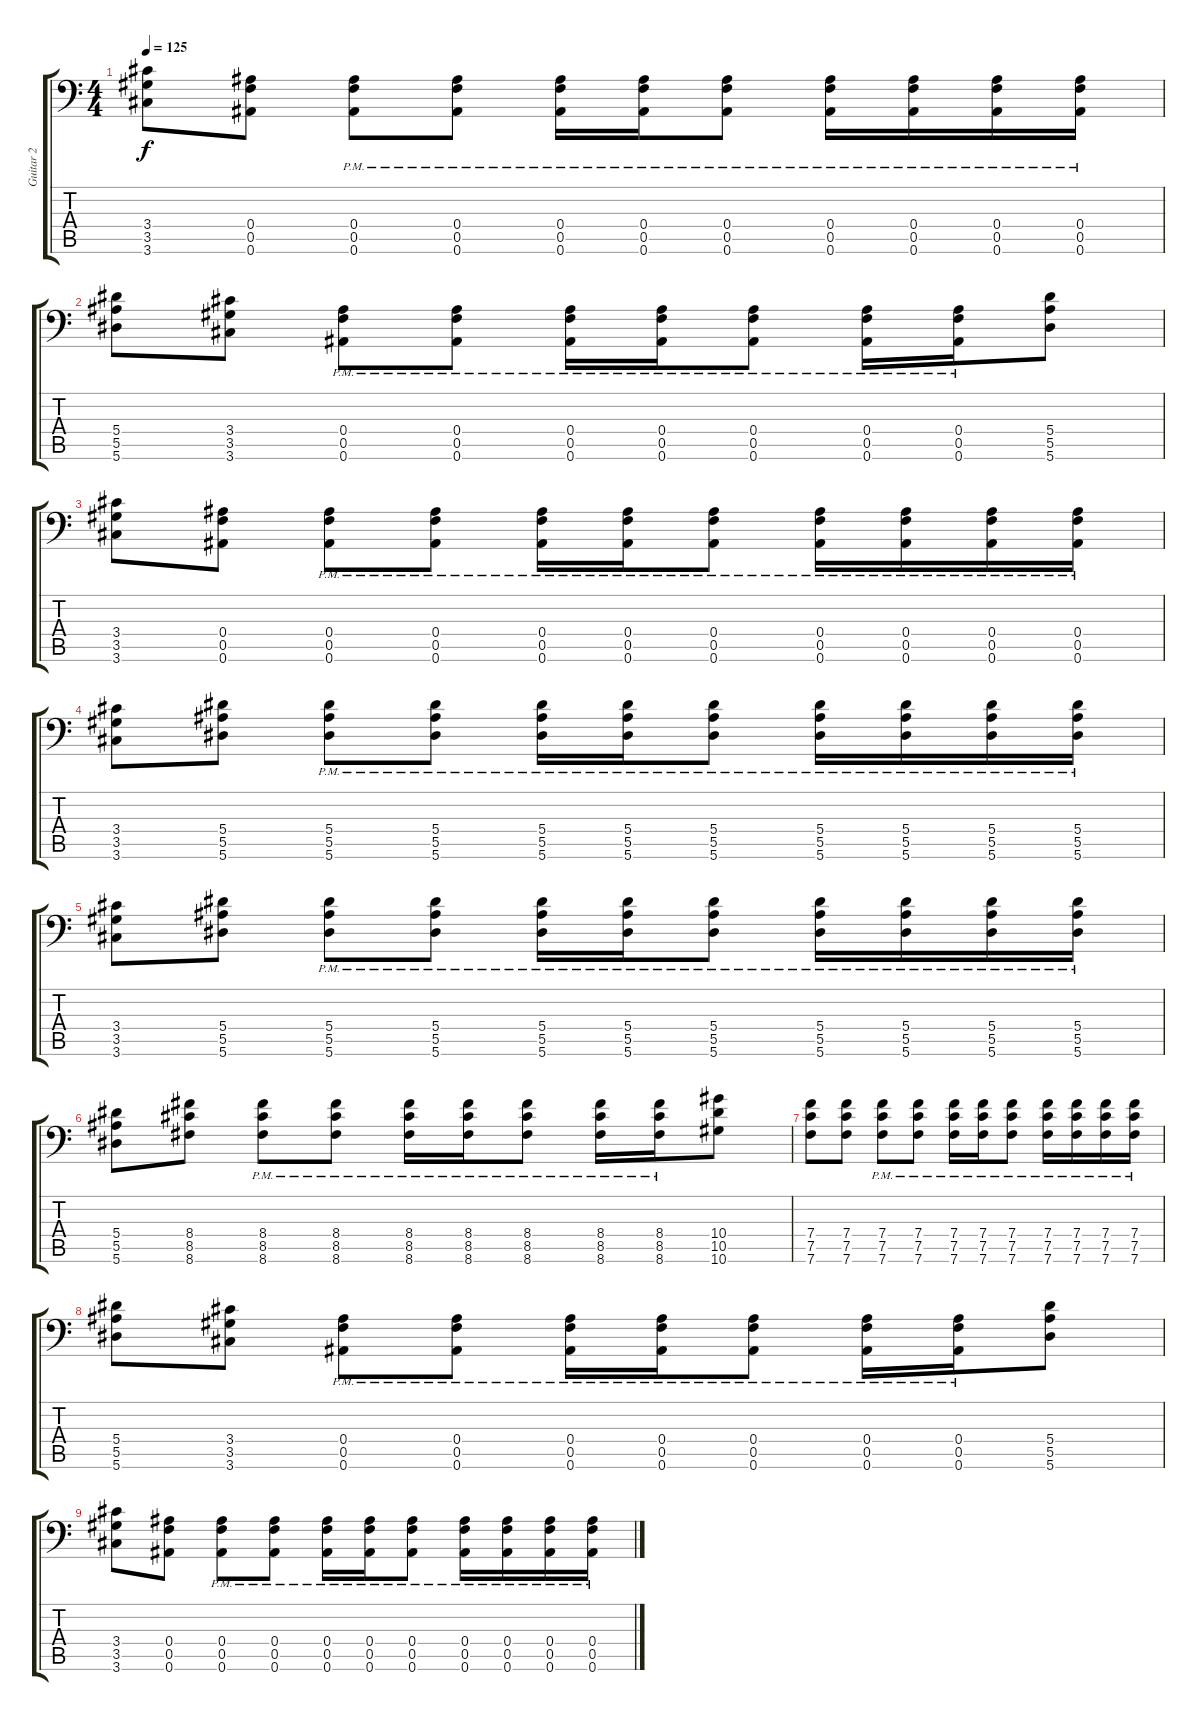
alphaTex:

\track ("Guitar 2" "Guitar 2") {instrument overdrivenguitar}
\staff {score tabs}
\tuning (C4 G3 Eb3 Bb2 F2 Bb1) {hide}
\ts (4 4)
\tempo 125
\clef f4
\ks c
(3.4 3.5 3.6).8{dy f} (0.4 0.5 0.6).8 (0.4{pm} 0.5{pm} 0.6{pm}).8 (0.4{pm} 0.5{pm} 0.6{pm}).8 (0.4{pm} 0.5{pm} 0.6{pm}).16 (0.4{pm} 0.5{pm} 0.6{pm}).16 (0.4{pm} 0.5{pm} 0.6{pm}).8 (0.4{pm} 0.5{pm} 0.6{pm}).16 (0.4{pm} 0.5{pm} 0.6{pm}).16 (0.4{pm} 0.5{pm} 0.6{pm}).16 (0.4{pm} 0.5{pm} 0.6{pm}).16 |
(5.4 5.5 5.6).8 (3.4 3.5 3.6).8 (0.4{pm} 0.5{pm} 0.6{pm}).8 (0.4{pm} 0.5{pm} 0.6{pm}).8 (0.4{pm} 0.5{pm} 0.6{pm}).16 (0.4{pm} 0.5{pm} 0.6{pm}).16 (0.4{pm} 0.5{pm} 0.6{pm}).8 (0.4{pm} 0.5 0.6{pm}).16 (0.4{pm} 0.5 0.6{pm}).16 (5.4 5.5 5.6).8 |
(3.4 3.5 3.6).8 (0.4 0.5 0.6).8 (0.4{pm} 0.5{pm} 0.6{pm}).8 (0.4{pm} 0.5{pm} 0.6{pm}).8 (0.4{pm} 0.5{pm} 0.6{pm}).16 (0.4{pm} 0.5{pm} 0.6{pm}).16 (0.4{pm} 0.5{pm} 0.6{pm}).8 (0.4{pm} 0.5{pm} 0.6{pm}).16 (0.4{pm} 0.5{pm} 0.6{pm}).16 (0.4{pm} 0.5{pm} 0.6{pm}).16 (0.4{pm} 0.5{pm} 0.6{pm}).16 |
(3.4 3.5 3.6).8 (5.4 5.5 5.6).8 (5.4{pm} 5.5{pm} 5.6{pm}).8 (5.4{pm} 5.5{pm} 5.6{pm}).8 (5.4{pm} 5.5{pm} 5.6{pm}).16 (5.4{pm} 5.5{pm} 5.6{pm}).16 (5.4{pm} 5.5{pm} 5.6{pm}).8 (5.4{pm} 5.5 5.6{pm}).16 (5.4{pm} 5.5 5.6{pm}).16 (5.4{pm} 5.5{pm} 5.6{pm}).16 (5.4{pm} 5.5{pm} 5.6{pm}).16 |
(3.4 3.5 3.6).8 (5.4 5.5 5.6).8 (5.4{pm} 5.5{pm} 5.6{pm}).8 (5.4{pm} 5.5{pm} 5.6{pm}).8 (5.4{pm} 5.5{pm} 5.6{pm}).16 (5.4{pm} 5.5{pm} 5.6{pm}).16 (5.4{pm} 5.5{pm} 5.6{pm}).8 (5.4{pm} 5.5 5.6{pm}).16 (5.4{pm} 5.5 5.6{pm}).16 (5.4{pm} 5.5{pm} 5.6{pm}).16 (5.4{pm} 5.5{pm} 5.6{pm}).16 |
(5.4 5.5 5.6).8 (8.4 8.5 8.6).8 (8.4{pm} 8.5{pm} 8.6{pm}).8 (8.4{pm} 8.5{pm} 8.6{pm}).8 (8.4{pm} 8.5{pm} 8.6{pm}).16 (8.4{pm} 8.5{pm} 8.6{pm}).16 (8.4{pm} 8.5{pm} 8.6{pm}).8 (8.4{pm} 8.5 8.6{pm}).16 (8.4{pm} 8.5 8.6{pm}).16 (10.4 10.5 10.6).8 |
(7.4 7.5 7.6).8 (7.4 7.5 7.6).8 (7.4{pm} 7.5{pm} 7.6{pm}).8 (7.4{pm} 7.5{pm} 7.6{pm}).8 (7.4{pm} 7.5{pm} 7.6{pm}).16 (7.4{pm} 7.5{pm} 7.6{pm}).16 (7.4{pm} 7.5{pm} 7.6{pm}).8 (7.4{pm} 7.5{pm} 7.6{pm}).16 (7.4{pm} 7.5{pm} 7.6{pm}).16 (7.4{pm} 7.5{pm} 7.6{pm}).16 (7.4{pm} 7.5{pm} 7.6{pm}).16 |
(5.4 5.5 5.6).8 (3.4 3.5 3.6).8 (0.4{pm} 0.5{pm} 0.6{pm}).8 (0.4{pm} 0.5{pm} 0.6{pm}).8 (0.4{pm} 0.5{pm} 0.6{pm}).16 (0.4{pm} 0.5{pm} 0.6{pm}).16 (0.4{pm} 0.5{pm} 0.6{pm}).8 (0.4{pm} 0.5 0.6{pm}).16 (0.4{pm} 0.5 0.6{pm}).16 (5.4 5.5 5.6).8 |
(3.4 3.5 3.6).8 (0.4 0.5 0.6).8 (0.4{pm} 0.5{pm} 0.6{pm}).8 (0.4{pm} 0.5{pm} 0.6{pm}).8 (0.4{pm} 0.5{pm} 0.6{pm}).16 (0.4{pm} 0.5{pm} 0.6{pm}).16 (0.4{pm} 0.5{pm} 0.6{pm}).8 (0.4{pm} 0.5{pm} 0.6{pm}).16 (0.4{pm} 0.5{pm} 0.6{pm}).16 (0.4{pm} 0.5{pm} 0.6{pm}).16 (0.4{pm} 0.5{pm} 0.6{pm}).16
